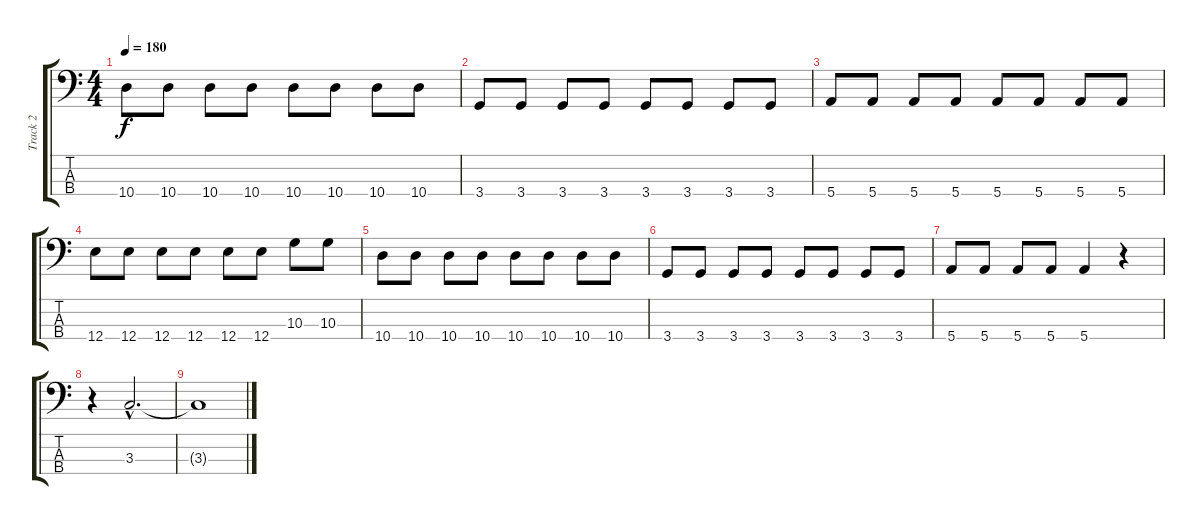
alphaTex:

\track ("Track 2" "Track 2") {instrument electricbasspick}
\staff {score tabs}
\tuning (G2 D2 A1 E1) {hide}
\ts (4 4)
\tempo 180
\clef f4
\ks c
10.4.8{dy f} 10.4.8 10.4.8 10.4.8 10.4.8 10.4.8 10.4.8 10.4.8 |
3.4.8 3.4.8 3.4.8 3.4.8 3.4.8 3.4.8 3.4.8 3.4.8 |
5.4.8 5.4.8 5.4.8 5.4.8 5.4.8 5.4.8 5.4.8 5.4.8 |
12.4.8 12.4.8 12.4.8 12.4.8 12.4.8 12.4.8 10.3.8 10.3.8 |
10.4.8 10.4.8 10.4.8 10.4.8 10.4.8 10.4.8 10.4.8 10.4.8 |
3.4.8 3.4.8 3.4.8 3.4.8 3.4.8 3.4.8 3.4.8 3.4.8 |
5.4.8 5.4.8 5.4.8 5.4.8 5.4.4 r.4 |
r.4 3.3{hac}.2{d} |
3.3{t}.1
